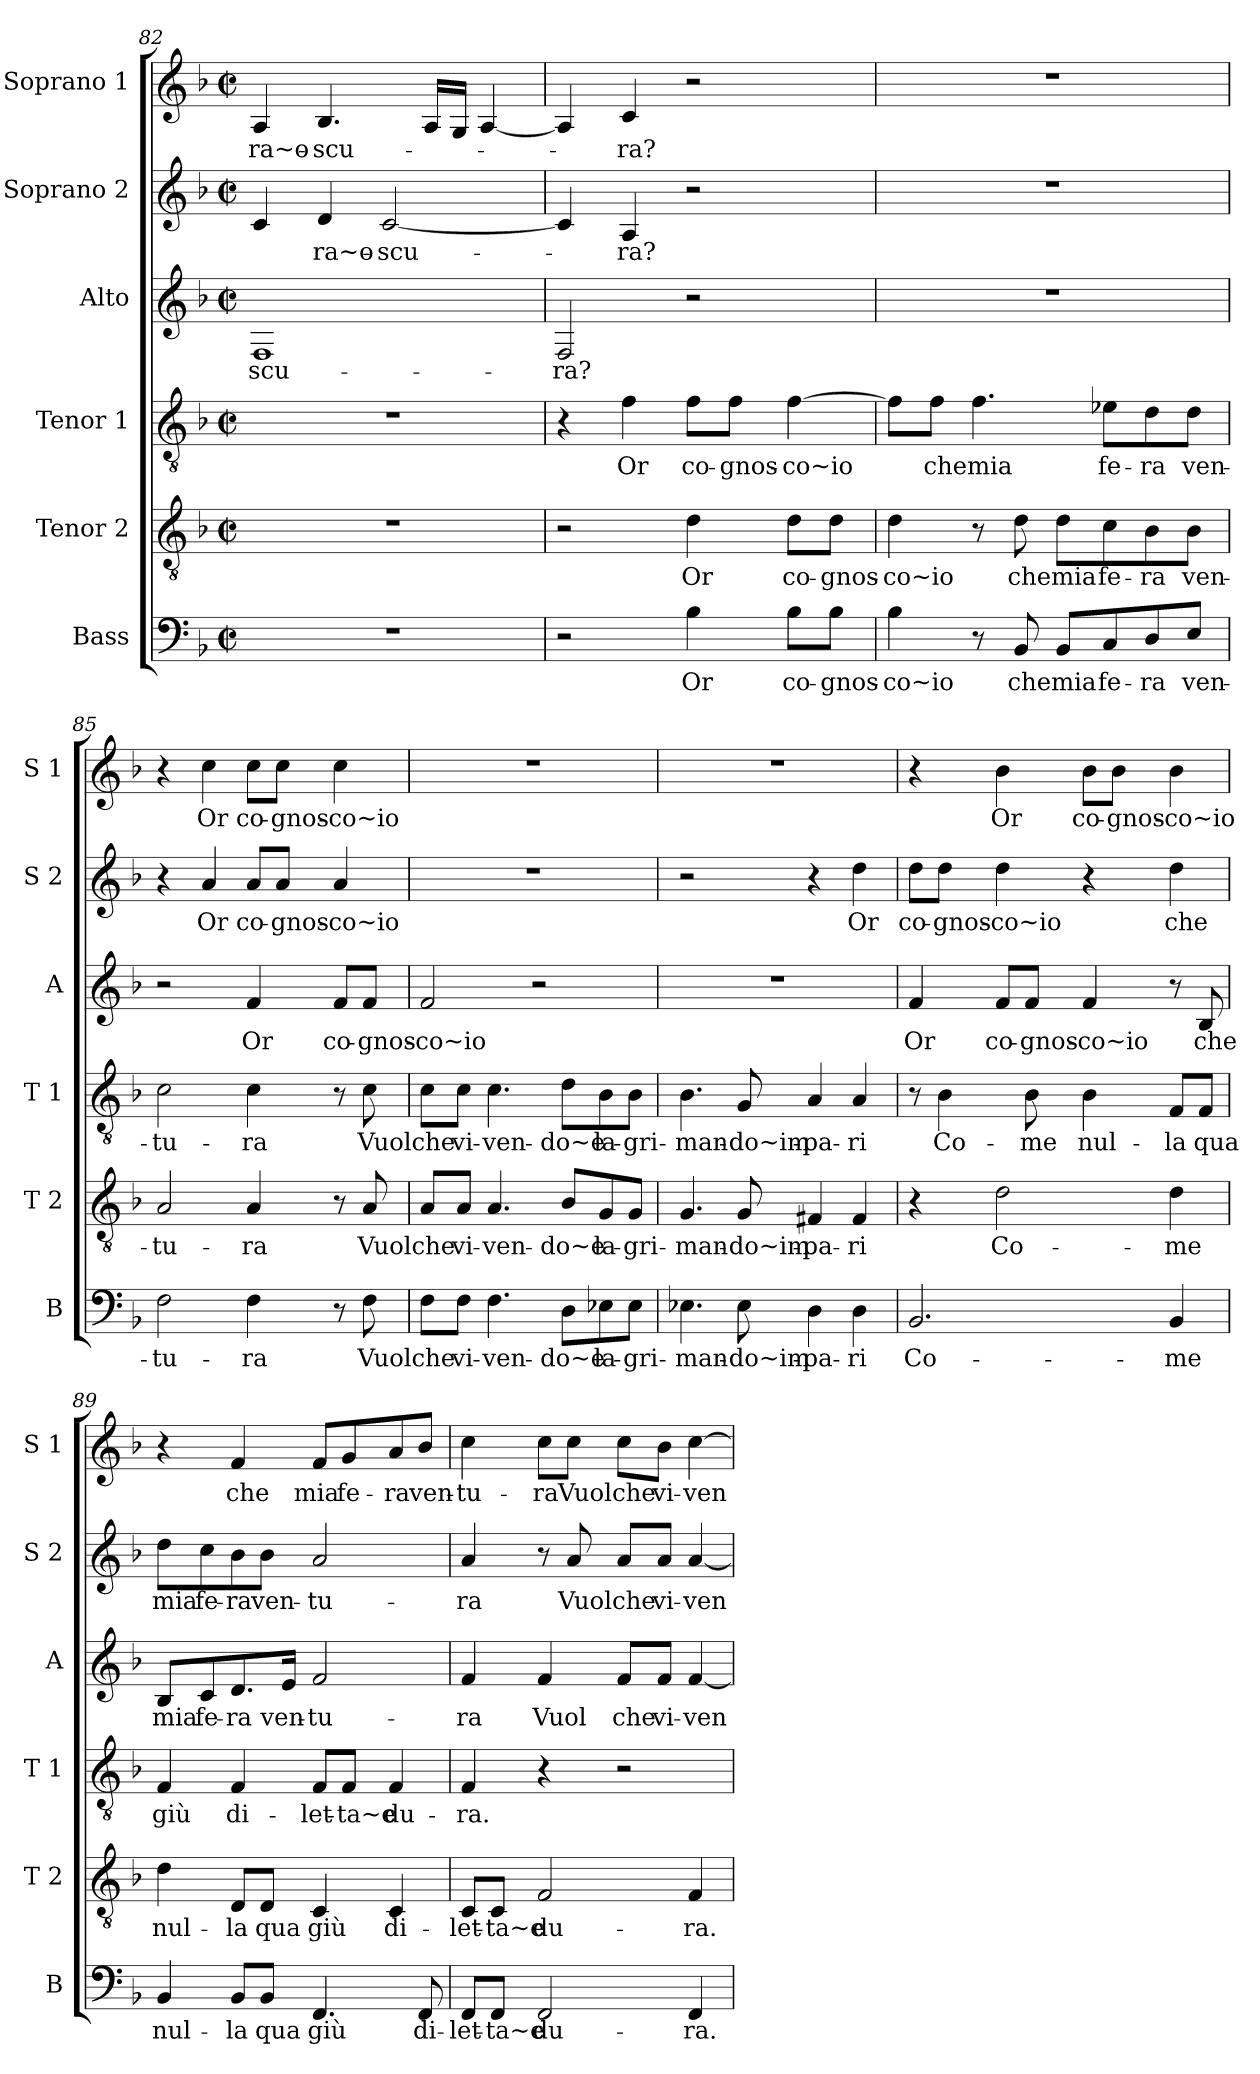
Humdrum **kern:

**kern	**text	**kern	**text	**kern	**text	**kern	**text	**kern	**text	**kern	**text
*part6	*part6	*part5	*part5	*part4	*part4	*part3	*part3	*part2	*part2	*part1	*part1
*staff6	*staff6	*staff5	*staff5	*staff4	*staff4	*staff3	*staff3	*staff2	*staff2	*staff1	*staff1
*I"Bass	*	*I"Tenor 2	*	*I"Tenor 1	*	*I"Alto	*	*I"Soprano 2	*	*I"Soprano 1	*
*I'B	*	*I'T 2	*	*I'T 1	*	*I'A	*	*I'S 2	*	*I'S 1	*
*clefF4	*	*clefGv2	*	*clefGv2	*	*clefG2	*	*clefG2	*	*clefG2	*
*k[b-]	*	*k[b-]	*	*k[b-]	*	*k[b-]	*	*k[b-]	*	*k[b-]	*
*F:	*	*F:	*	*F:	*	*F:	*	*F:	*	*F:	*
*M2/2	*	*M2/2	*	*M2/2	*	*M2/2	*	*M2/2	*	*M2/2	*
*met(c|)	*	*met(c|)	*	*met(c|)	*	*met(c|)	*	*met(c|)	*	*met(c|)	*
=82	=82	=82	=82	=82	=82	=82	=82	=82	=82	=82	=82
1r	.	1r	.	1r	.	1F	-scu-	4c/	.	4A/	-ra~o-
.	.	.	.	.	.	.	.	4d/	-ra~o-	4.B-/	-scu-
.	.	.	.	.	.	.	.	[2c/	-scu-	.	.
.	.	.	.	.	.	.	.	.	.	16A/LL	.
.	.	.	.	.	.	.	.	.	.	16G/JJ	.
.	.	.	.	.	.	.	.	.	.	[4A/	.
=83	=83	=83	=83	=83	=83	=83	=83	=83	=83	=83	=83
2r	.	2r	.	4r	.	2F/	-ra?	4c/]	.	4A/]	.
.	.	.	.	4f\	Or	.	.	4A/	-ra?	4c/	-ra?
4B-\	Or	4d\	Or	8f\L	co-	2r	.	2r	.	2r	.
.	.	.	.	8f\J	-gnos-	.	.	.	.	.	.
8B-\L	co-	8d\L	co-	[4f\	-co~io	.	.	.	.	.	.
8B-\J	-gnos-	8d\J	-gnos-	.	.	.	.	.	.	.	.
=84	=84	=84	=84	=84	=84	=84	=84	=84	=84	=84	=84
4B-\	-co~io	4d\	-co~io	8f\L]	.	1r	.	1r	.	1r	.
.	.	.	.	8f\J	che	.	.	.	.	.	.
8r	.	8r	.	4.f\	mia	.	.	.	.	.	.
8BB-/	che	8d\	che	.	.	.	.	.	.	.	.
8BB-/L	mia	8d\L	mia	.	.	.	.	.	.	.	.
8C/	fe-	8c\	fe-	8e-X\L	fe-	.	.	.	.	.	.
8D/	-ra	8B-\	-ra	8d\	-ra	.	.	.	.	.	.
8E/J	ven-	8B-\J	ven-	8d\J	ven-	.	.	.	.	.	.
!!LO:LB:g=z
=85	=85	=85	=85	=85	=85	=85	=85	=85	=85	=85	=85
2F\	-tu-	2A/	-tu-	2c\	-tu-	2r	.	4r	.	4r	.
.	.	.	.	.	.	.	.	4a/	Or	4cc\	Or
4F\	-ra	4A/	-ra	4c\	-ra	4f/	Or	8a/L	co-	8cc\L	co-
.	.	.	.	.	.	.	.	8a/J	-gnos-	8cc\J	-gnos-
8r	.	8r	.	8r	.	8f/L	co-	4a/	-co~io	4cc\	-co~io
8F\	Vuol	8A/	Vuol	8c\	Vuol	8f/J	-gnos-	.	.	.	.
=86	=86	=86	=86	=86	=86	=86	=86	=86	=86	=86	=86
8F\L	che	8A/L	che	8c\L	che	2f/	-co~io	1r	.	1r	.
8F\J	vi-	8A/J	vi-	8c\J	vi-	.	.	.	.	.	.
4.F\	-ven-	4.A/	-ven-	4.c\	-ven-	.	.	.	.	.	.
.	.	.	.	.	.	2r	.	.	.	.	.
8D\L	-do~e	8B-/L	-do~e	8d\L	-do~e	.	.	.	.	.	.
8E-X\	la-	8G/	la-	8B-\	la-	.	.	.	.	.	.
8E-\J	-gri-	8G/J	-gri-	8B-\J	-gri-	.	.	.	.	.	.
=87	=87	=87	=87	=87	=87	=87	=87	=87	=87	=87	=87
4.E-X\	-man-	4.G/	-man-	4.B-\	-man-	1r	.	2r	.	1r	.
8E-\	-do~im-	8G/	-do~im-	8G/	-do~im-	.	.	.	.	.	.
4D\	-pa-	4F#X/	-pa-	4A/	-pa-	.	.	4r	.	.	.
4D\	-ri	4F#/	-ri	4A/	-ri	.	.	4dd\	Or	.	.
!!LO:PB:g=z
=88	=88	=88	=88	=88	=88	=88	=88	=88	=88	=88	=88
2.BB-/	Co-	4r	.	8r	.	4f/	Or	8dd\L	co-	4r	.
.	.	.	.	4B-\	Co-	.	.	8dd\J	-gnos-	.	.
.	.	2d\	Co-	.	.	8f/L	co-	4dd\	-co~io	4b-\	Or
.	.	.	.	8B-\	-me	8f/J	-gnos-	.	.	.	.
.	.	.	.	4B-\	nul-	4f/	-co~io	4r	.	8b-\L	co-
.	.	.	.	.	.	.	.	.	.	8b-\J	-gnos-
4BB-/	-me	4d\	-me	8F/L	-la	8r	.	4dd\	che	4b-\	-co~io
.	.	.	.	8F/J	qua	8B-/	che	.	.	.	.
=89	=89	=89	=89	=89	=89	=89	=89	=89	=89	=89	=89
4BB-/	nul-	4d\	nul-	4F/	giù	8B-/L	mia	8dd\L	mia	4r	.
.	.	.	.	.	.	8c/	fe-	8cc\	fe-	.	.
8BB-/L	-la	8D/L	-la	4F/	di-	8.d/	-ra	8b-\	-ra	4f/	che
8BB-/J	qua	8D/J	qua	.	.	.	.	8b-\J	ven-	.	.
.	.	.	.	.	.	16e/Jk	ven-	.	.	.	.
4.FF/	giù	4C/	giù	8F/L	-let-	2f/	-tu-	2a/	-tu-	8f/L	mia
.	.	.	.	8F/J	-ta~e	.	.	.	.	8g/	fe-
.	.	4C/	di-	4F/	du-	.	.	.	.	8a/	-ra
8FF/	di-	.	.	.	.	.	.	.	.	8b-/J	ven-
=90	=90	=90	=90	=90	=90	=90	=90	=90	=90	=90	=90
8FF/L	-let-	8C/L	-let-	4F/	-ra.	4f/	-ra	4a/	-ra	4cc\	-tu-
8FF/J	-ta~e	8C/J	-ta~e	.	.	.	.	.	.	.	.
2FF/	du-	2F/	du-	4r	.	4f/	Vuol	8r	.	8cc\L	-ra
.	.	.	.	.	.	.	.	8a/	Vuol	8cc\J	Vuol
.	.	.	.	2r	.	8f/L	che	8a/L	che	8cc\L	che
.	.	.	.	.	.	8f/J	vi-	8a/J	vi-	8b-\J	vi-
4FF/	-ra.	4F/	-ra.	.	.	[4f/	-ven-	[4a/	-ven-	[4cc\	-ven-
=	=	=	=	=	=	=	=	=	=	=	=
*-	*-	*-	*-	*-	*-	*-	*-	*-	*-	*-	*-
